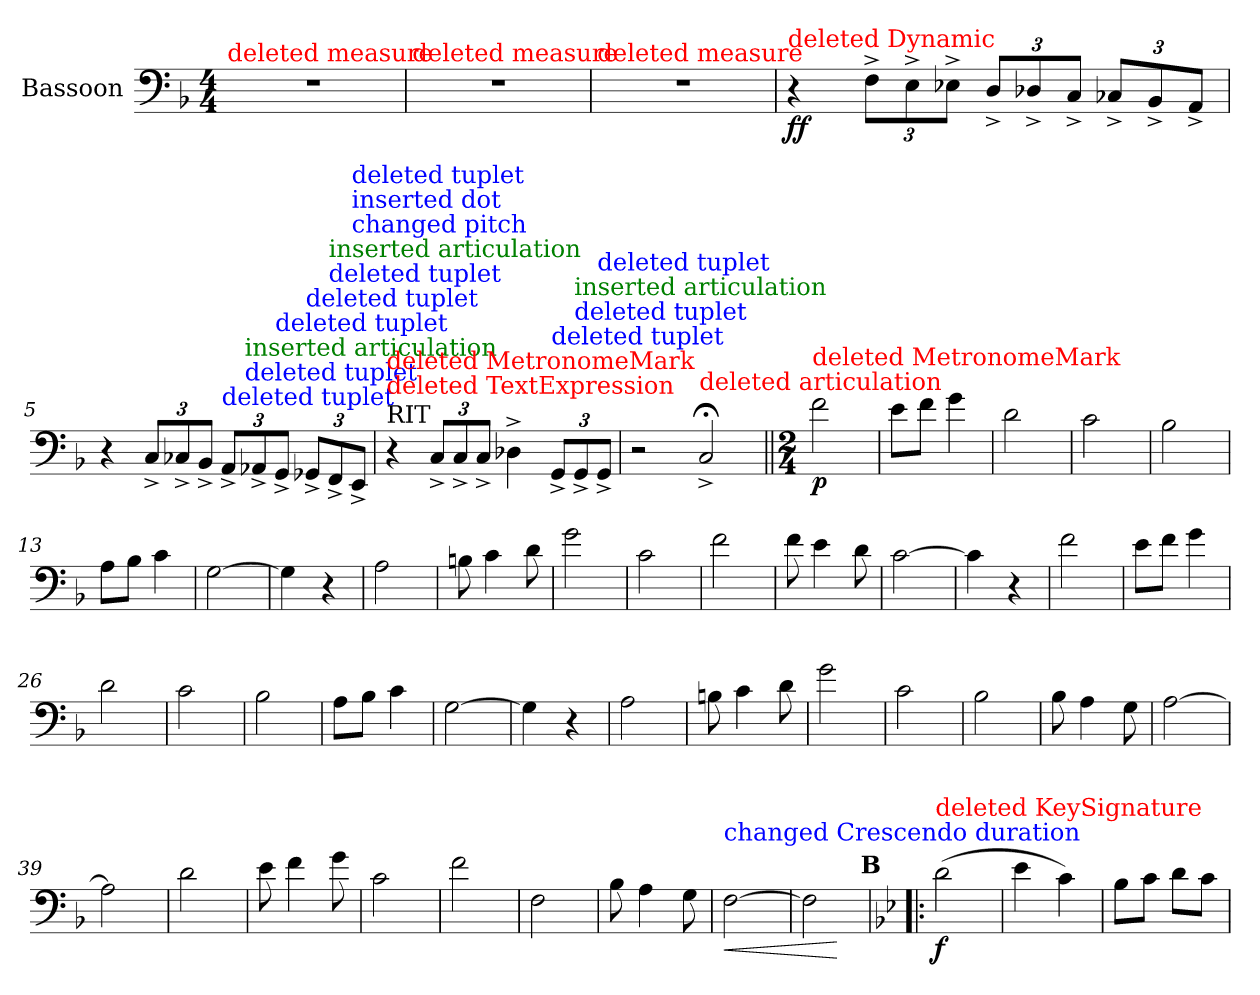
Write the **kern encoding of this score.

**kern	**dynam
*part1	*part1
*staff1	*staff1
*I"Bassoon	*
*I'Bsn.	*
*clefF4	*
*k[b-]	*
*M4/4	*
*MM100	*
=1	=1
!LO:TX:color=#FF0000:t=deleted measure	!
1r	.
=2	=2
!LO:TX:color=#FF0000:t=deleted measure	!
1r	.
=3	=3
!LO:TX:color=#FF0000:t=deleted measure	!
1r	.
=4	=4
!LO:TX:color=#FF0000:t=deleted Dynamic	!
!	!LO:DY:b
4r	ff
*Xbrackettup	*
12F^\L	.
12E^\	.
12E-X^\J	.
12D^/L	.
12D-X^/	.
12C^/J	.
12C-X^/L	.
12BB-^/	.
12AA^/J	.
=5	=5
4r	.
12C^/L	.
12C-X^/	.
12BB-^/J	.
!LO:TX:color=#0000FF:t=deleted tuplet	!
12AA^i/L	.
!LO:TX:color=#0000FF:t=deleted tuplet	!
!LO:TX:color=#008000:t=inserted articulation	!
12AA-X^j/	.
!LO:TX:color=#0000FF:t=deleted tuplet	!
12GG^i/J	.
!LO:TX:color=#0000FF:t=deleted tuplet	!
12GG-X^i/L	.
!LO:TX:color=#0000FF:t=deleted tuplet	!
!LO:TX:color=#008000:t=inserted articulation	!
12FF^j/	.
!LO:TX:color=#0000FF:t=changed pitch	!
!LO:TX:color=#0000FF:t=inserted dot	!
!LO:TX:color=#0000FF:t=deleted tuplet	!
12EE^i/J	.
=6	=6
*MM80	*
!LO:TX:t=RIT	!
!LO:TX:color=#FF0000:t=deleted TextExpression	!
!LO:TX:color=#FF0000:t=deleted MetronomeMark	!
4r	.
12C^/L	.
12C^/	.
12C^/J	.
4D-X^\	.
!LO:TX:color=#0000FF:t=deleted tuplet	!
12GG^i/L	.
!LO:TX:color=#0000FF:t=deleted tuplet	!
!LO:TX:color=#008000:t=inserted articulation	!
12GG^j/	.
!LO:TX:color=#0000FF:t=deleted tuplet	!
12GG^i/J	.
=7	=7
2r	.
!LO:TX:color=#FF0000:t=deleted articulation	!
2C;<^ZV/	.
=8||	=8||
!!LO:REH:place=s1:a:B:enc=none:fs=14:t=A
*M2/4	*
*MM88	*
!LO:TX:color=#FF0000:t=deleted MetronomeMark	!
!	!LO:DY:b
2f\	p
=9	=9
8e\L	.
8f\J	.
4g\	.
=10	=10
2d\	.
=11	=11
2c\	.
=12	=12
2B-\	.
=13	=13
8A\L	.
8B-\J	.
4c\	.
=14	=14
[2G\	.
=15	=15
4G\]	.
4r	.
=16	=16
2A\	.
=17	=17
8Bn\	.
4c\	.
8d\	.
=18	=18
2g\	.
=19	=19
2c\	.
=20	=20
2f\	.
=21	=21
8f\	.
4e\	.
8d\	.
=22	=22
[2c\	.
=23	=23
4c\]	.
4r	.
=24	=24
2f\	.
=25	=25
8e\L	.
8f\J	.
4g\	.
=26	=26
2d\	.
=27	=27
2c\	.
=28	=28
2B-\	.
=29	=29
8A\L	.
8B-\J	.
4c\	.
=30	=30
[2G\	.
=31	=31
4G\]	.
4r	.
=32	=32
2A\	.
=33	=33
8Bn\	.
4c\	.
8d\	.
=34	=34
2g\	.
=35	=35
2c\	.
=36	=36
2B-\	.
=37	=37
8B-\	.
4A\	.
8G\	.
=38	=38
[2A\	.
=39	=39
2A\]	.
=40	=40
2d\	.
=41	=41
8e\	.
4f\	.
8g\	.
=42	=42
2c\	.
=43	=43
2f\	.
=44	=44
2F\	.
=45	=45
8B-\	.
4A\	.
8G\	.
=46	=46
!LO:TX:color=#0000FF:t=changed Crescendo duration	!
!	!LO:HP:b
[2F\	<
=47	=47
2F\]	.
.	[
!!LO:REH:place=s1:a:B:enc=none:fs=14:t=B
=48!|:	=48!|:
*k[b-e-]	*
!LO:TX:color=#FF0000:t=deleted KeySignature	!
!	!LO:DY:b
(>2d\	f
=49	=49
4e-\	.
4c\)	.
=50	=50
8B-\L	.
8c\J	.
8d\L	.
8c\J	.
=	=
*-	*-
